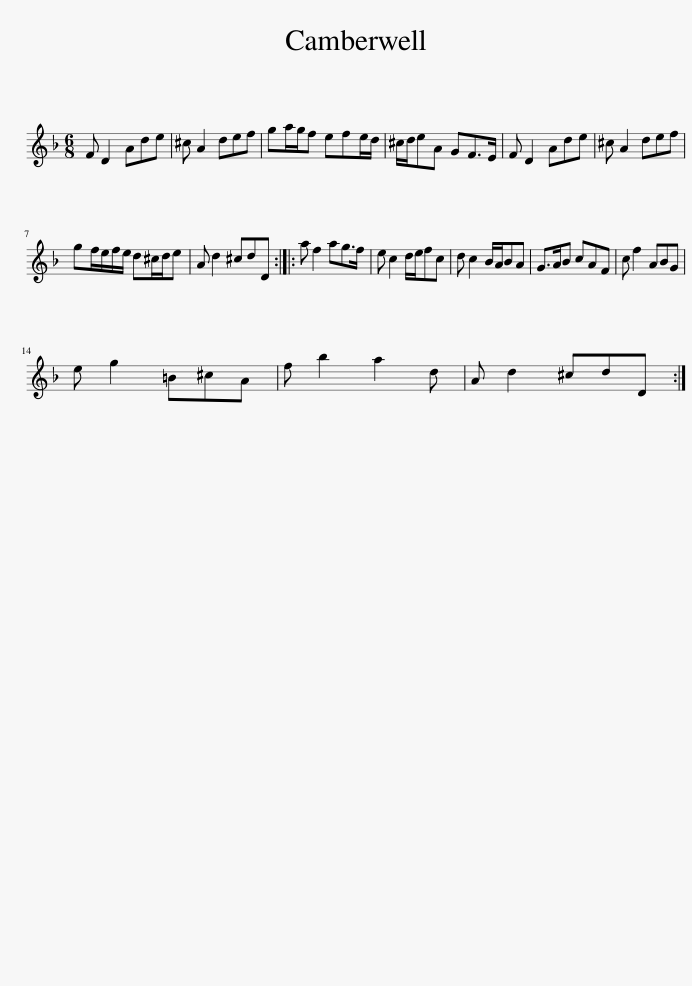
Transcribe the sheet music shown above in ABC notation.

X:1
L:1/8
M:6/8
I:linebreak $
K:Dmin
V:1 treble
V:1
 F D2 Ade | ^c A2 def | ga/g/f efe/d/ | ^c/d/eA GF>E | F D2 Ade | %5
 ^c A2 def |$ gf/e/f/e/ d^c/d/e | A d2 ^cdD :: a f2 ag>f | e c2 d/e/fc | %10
 d c2 B/A/BA | G>AB cAF | c f2 ABG |$ e g2 =B^cA | f b2 a2 d | %15
 A d2 ^cdD :| %16
